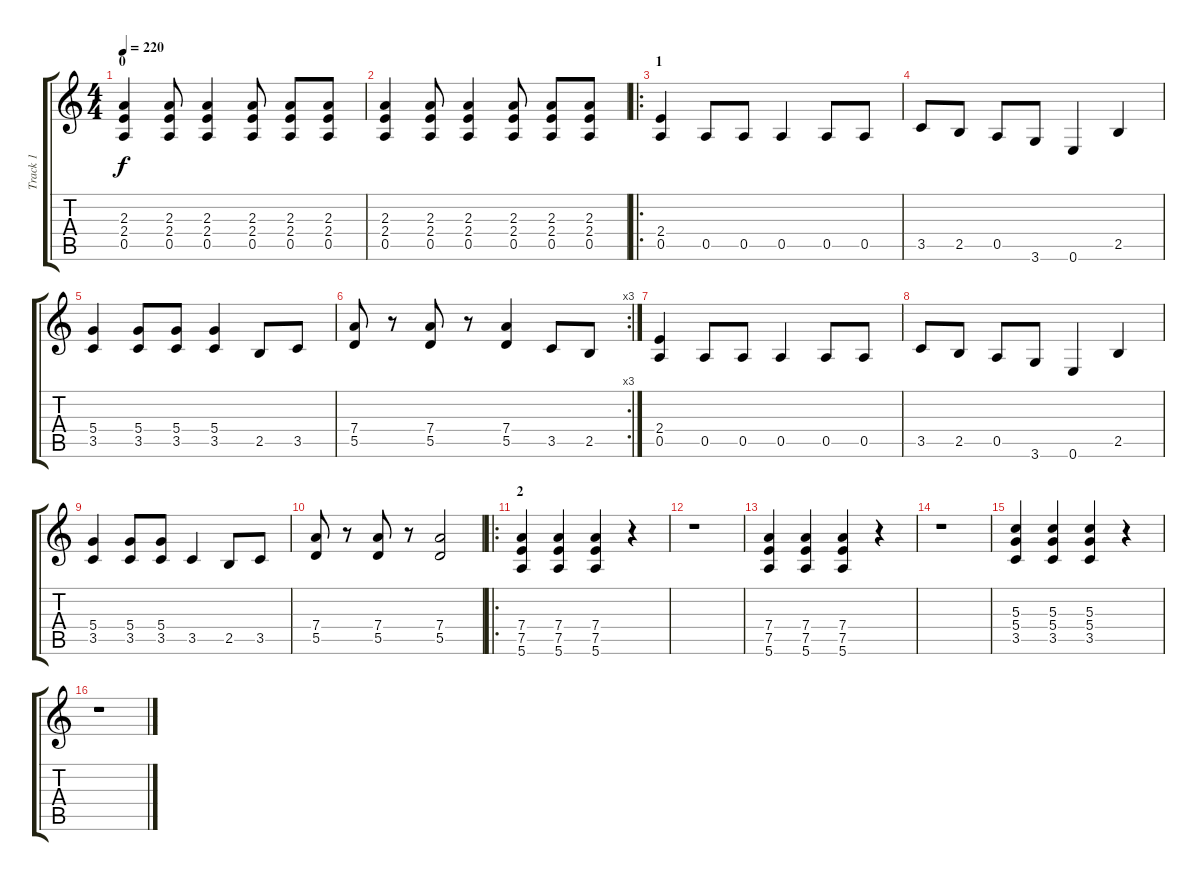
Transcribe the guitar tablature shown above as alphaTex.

\track ("Track 1" "Track 1") {instrument distortionguitar}
\staff {score tabs}
\tuning (E4 B3 G3 D3 A2 E2) {hide}
\ts (4 4)
\section ("" "0")
\tempo 220
\clef g2
\ks c
(2.3 2.4 0.5).4{dy f instrument distortionguitar} (2.3 2.4 0.5).8 (2.3 2.4 0.5).4 (2.3 2.4 0.5).8 (2.3 2.4 0.5).8 (2.3 2.4 0.5).8 |
(2.3 2.4 0.5).4 (2.3 2.4 0.5).8 (2.3 2.4 0.5).4 (2.3 2.4 0.5).8 (2.3 2.4 0.5).8 (2.3 2.4 0.5).8 |
\ro
\section ("" "1")
(2.4 0.5).4 0.5.8 0.5.8 0.5.4 0.5.8 0.5.8 |
3.5.8 2.5.8 0.5.8 3.6.8 0.6.4 2.5.4 |
(5.4 3.5).4 (5.4 3.5).8 (5.4 3.5).8 (5.4 3.5).4 2.5.8 3.5.8 |
\rc 3
(7.4 5.5).8 r.8 (7.4 5.5).8 r.8 (7.4 5.5).4 3.5.8 2.5.8 |
(2.4 0.5).4 0.5.8 0.5.8 0.5.4 0.5.8 0.5.8 |
3.5.8 2.5.8 0.5.8 3.6.8 0.6.4 2.5.4 |
(5.4 3.5).4 (5.4 3.5).8 (5.4 3.5).8 3.5.4 2.5.8 3.5.8 |
(7.4 5.5).8 r.8 (7.4 5.5).8 r.8 (7.4 5.5).2 |
\ro
\section ("" "2")
(7.4 7.5 5.6).4 (7.4 7.5 5.6).4 (7.4 7.5 5.6).4 r.4 |
r.1 |
(7.4 7.5 5.6).4 (7.4 7.5 5.6).4 (7.4 7.5 5.6).4 r.4 |
r.1 |
(5.3 5.4 3.5).4 (5.3 5.4 3.5).4 (5.3 5.4 3.5).4 r.4 |
r.1
